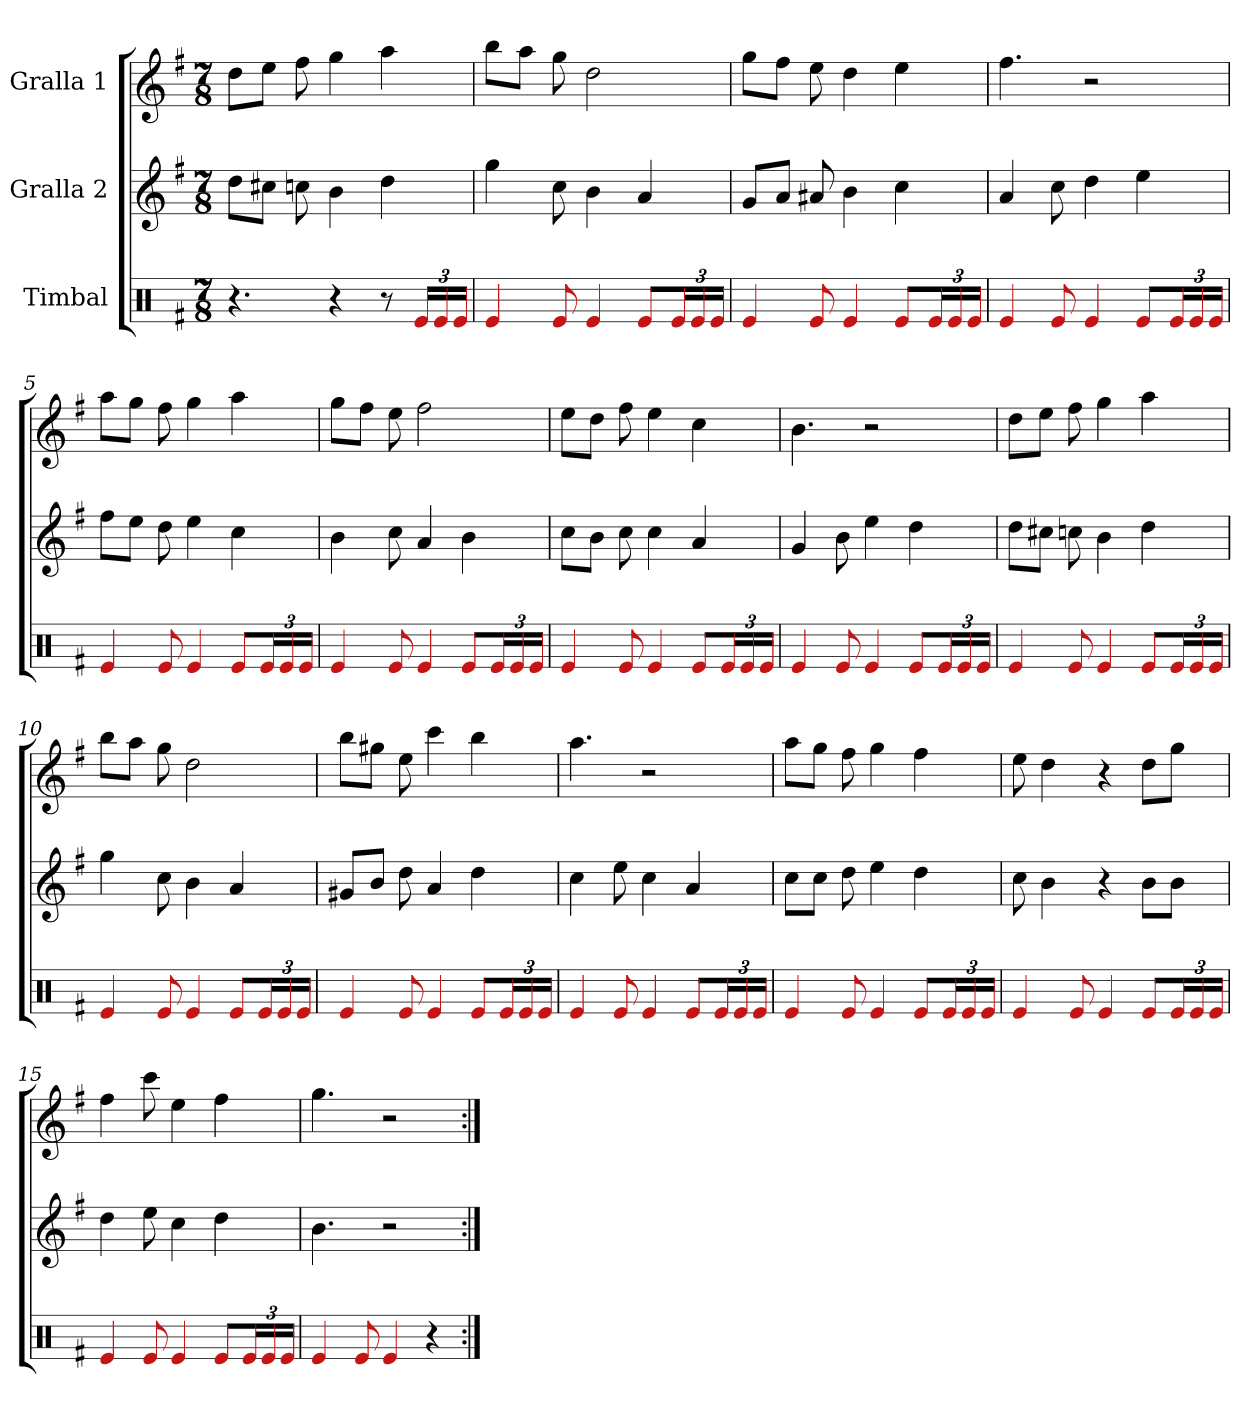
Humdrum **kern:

**kern	**kern	**kern
*part3	*part2	*part1
*staff3	*staff2	*staff1
*I"Timbal	*I"Gralla 2	*I"Gralla 1
*clefX	*clefG2	*clefG2
*k[f#]	*k[f#]	*k[f#]
*M7/8	*M7/8	*M7/8
*MM125	*MM125	*MM125
=1	=1	=1
4.r	8dd\L	8dd\L
.	8cc#\J	8ee\J
.	8cc	8ff#
4r	4b	4gg
8r	4dd	4aa
24e/LL	.	.
24e/	.	.
24e/JJ	.	.
=2	=2	=2
4e	4gg	8bb\L
.	.	8aa\J
8e	8cc	8gg
4e	4b	2dd
8e/L	4a	.
24e/L	.	.
24e/	.	.
24e/JJ	.	.
=3	=3	=3
4e	8g/L	8gg\L
.	8a/J	8ff#\J
8e	8a#	8ee
4e	4b	4dd
8e/L	4cc	4ee
24e/L	.	.
24e/	.	.
24e/JJ	.	.
=4	=4	=4
4e	4a	4.ff#
8e	8cc	.
4e	4dd	2r
8e/L	4ee	.
24e/L	.	.
24e/	.	.
24e/JJ	.	.
=5	=5	=5
4e	8ff#\L	8aa\L
.	8ee\J	8gg\J
8e	8dd	8ff#
4e	4ee	4gg
8e/L	4cc	4aa
24e/L	.	.
24e/	.	.
24e/JJ	.	.
=6	=6	=6
4e	4b	8gg\L
.	.	8ff#\J
8e	8cc	8ee
4e	4a	2ff#
8e/L	4b	.
24e/L	.	.
24e/	.	.
24e/JJ	.	.
=7	=7	=7
4e	8cc\L	8ee\L
.	8b\J	8dd\J
8e	8cc	8ff#
4e	4cc	4ee
8e/L	4a	4cc
24e/L	.	.
24e/	.	.
24e/JJ	.	.
=8	=8	=8
4e	4g	4.b
8e	8b	.
4e	4ee	2r
8e/L	4dd	.
24e/L	.	.
24e/	.	.
24e/JJ	.	.
=9	=9	=9
4e	8dd\L	8dd\L
.	8cc#\J	8ee\J
8e	8cc	8ff#
4e	4b	4gg
8e/L	4dd	4aa
24e/L	.	.
24e/	.	.
24e/JJ	.	.
=10	=10	=10
4e	4gg	8bb\L
.	.	8aa\J
8e	8cc	8gg
4e	4b	2dd
8e/L	4a	.
24e/L	.	.
24e/	.	.
24e/JJ	.	.
=11	=11	=11
4e	8g#/L	8bb\L
.	8b/J	8gg#\J
8e	8dd	8ee
4e	4a	4ccc
8e/L	4dd	4bb
24e/L	.	.
24e/	.	.
24e/JJ	.	.
=12	=12	=12
4e	4cc	4.aa
8e	8ee	.
4e	4cc	2r
8e/L	4a	.
24e/L	.	.
24e/	.	.
24e/JJ	.	.
=13	=13	=13
4e	8cc\L	8aa\L
.	8cc\J	8gg\J
8e	8dd	8ff#
4e	4ee	4gg
8e/L	4dd	4ff#
24e/L	.	.
24e/	.	.
24e/JJ	.	.
=14	=14	=14
4e	8cc	8ee
.	4b	4dd
8e	.	.
4e	4r	4r
8e/L	8b\L	8dd\L
24e/L	8b\J	8gg\J
24e/	.	.
24e/JJ	.	.
=15	=15	=15
4e	4dd	4ff#
8e	8ee	8ccc
4e	4cc	4ee
8e/L	4dd	4ff#
24e/L	.	.
24e/	.	.
24e/JJ	.	.
=16	=16	=16
4e	4.b	4.gg
8e	.	.
4e	2r	2r
4r	.	.
=:|!	=:|!	=:|!
*-	*-	*-
